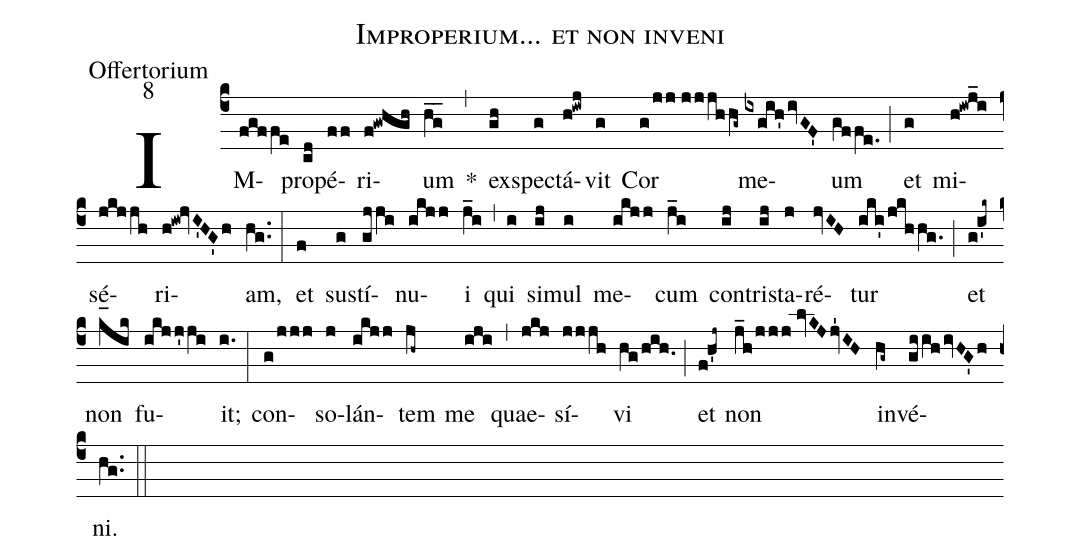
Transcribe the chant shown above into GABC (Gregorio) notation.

name:Improperium... et non inveni;
office-part:Offertorium;
mode:8;
%%
(c4) IM(fgffe)pro(cd)pé(ff)ri(f!gwhgh)um(hg__) *(,) ex(gh)spe(g)ctá(h!iwj)vit(g) Cor(g/jj//jjjhhg~) me(ixgih'ivGF')um(gffe.) (;) et(g) mi(h!iwj_i)sé(jkjjh)ri(h!iw!jvI'HG'h)am,(hg..) (:) et(f) sus(g)tí(gjji)nu(ikjj)i(j_i) (,) qui(i) si(ij)mul(i) me(ikjj)cum(j_i) con(ij)tri(ij)sta(j)ré(jvIH)tur(iki'/jkhhg.) (;) et(g!i'k~) non(k_[hl:1]ik) fu(ikjj'ji)it;(i.) (:) con(g/jjj)so(j)lán(ikjj)tem(jh~) me(iji) (,) quae(jkj)sí(jjjh)vi(hg/hih.) (;) et(f!h'j~) non(j_h/jjj//lvKJjv'1IH) in(hg~)vé(giihivHG'h)ni.(hg..) (::)
